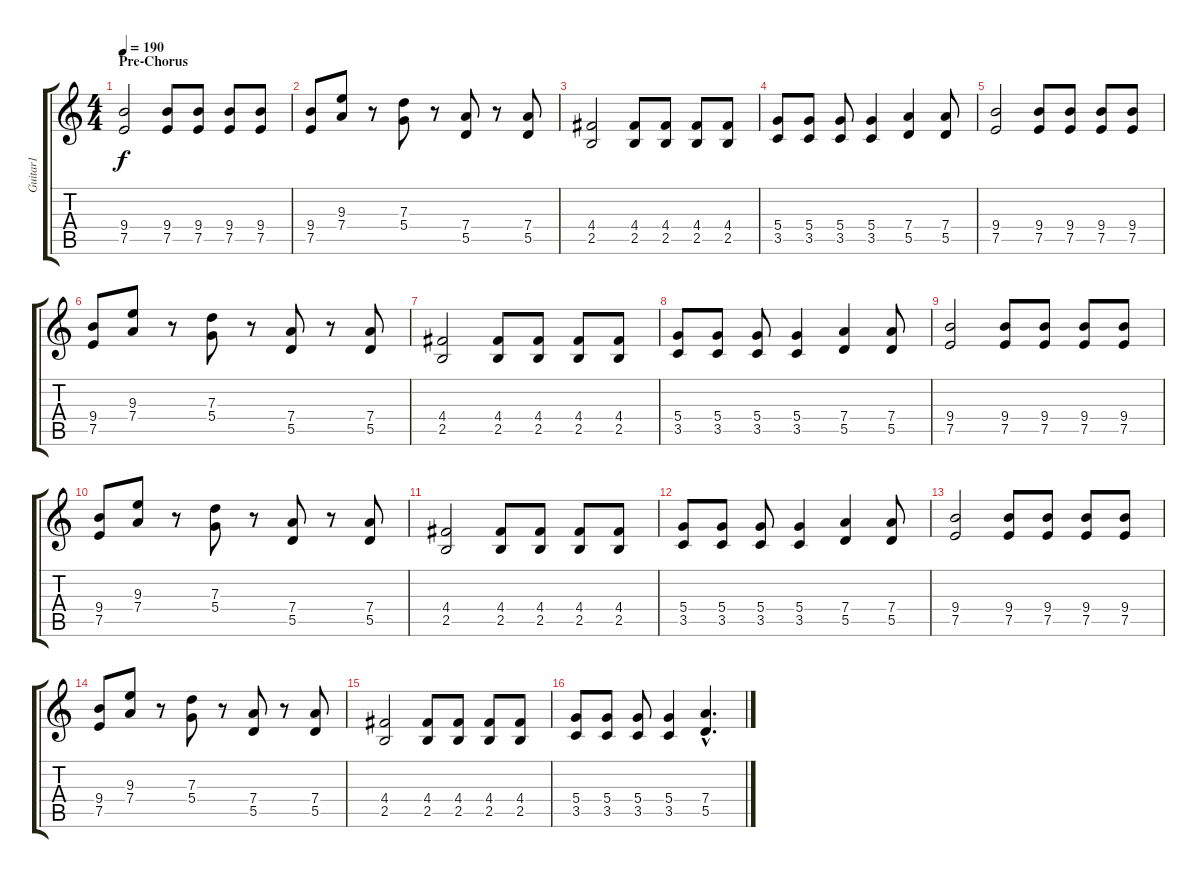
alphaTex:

\track ("Guitar1" "Guitar1") {instrument distortionguitar}
\staff {score tabs}
\tuning (E4 B3 G3 D3 A2 E2) {hide}
\ts (4 4)
\section ("" "Pre-Chorus")
\tempo 190
\clef g2
\ks c
(9.4 7.5).2{dy f} (9.4 7.5).8 (9.4 7.5).8 (9.4 7.5).8 (9.4 7.5).8 |
(9.4 7.5).8 (9.3 7.4).8 r.8 (7.3 5.4).8 r.8 (7.4 5.5).8 r.8 (7.4 5.5).8 |
(4.4 2.5).2 (4.4 2.5).8 (4.4 2.5).8 (4.4 2.5).8 (4.4 2.5).8 |
(5.4 3.5).8 (5.4 3.5).8 (5.4 3.5).8 (5.4 3.5).4 (7.4 5.5).4 (7.4 5.5).8 |
(9.4 7.5).2 (9.4 7.5).8 (9.4 7.5).8 (9.4 7.5).8 (9.4 7.5).8 |
(9.4 7.5).8 (9.3 7.4).8 r.8 (7.3 5.4).8 r.8 (7.4 5.5).8 r.8 (7.4 5.5).8 |
(4.4 2.5).2 (4.4 2.5).8 (4.4 2.5).8 (4.4 2.5).8 (4.4 2.5).8 |
(5.4 3.5).8 (5.4 3.5).8 (5.4 3.5).8 (5.4 3.5).4 (7.4 5.5).4 (7.4 5.5).8 |
(9.4 7.5).2 (9.4 7.5).8 (9.4 7.5).8 (9.4 7.5).8 (9.4 7.5).8 |
(9.4 7.5).8 (9.3 7.4).8 r.8 (7.3 5.4).8 r.8 (7.4 5.5).8 r.8 (7.4 5.5).8 |
(4.4 2.5).2 (4.4 2.5).8 (4.4 2.5).8 (4.4 2.5).8 (4.4 2.5).8 |
(5.4 3.5).8 (5.4 3.5).8 (5.4 3.5).8 (5.4 3.5).4 (7.4 5.5).4 (7.4 5.5).8 |
(9.4 7.5).2 (9.4 7.5).8 (9.4 7.5).8 (9.4 7.5).8 (9.4 7.5).8 |
(9.4 7.5).8 (9.3 7.4).8 r.8 (7.3 5.4).8 r.8 (7.4 5.5).8 r.8 (7.4 5.5).8 |
(4.4 2.5).2 (4.4 2.5).8 (4.4 2.5).8 (4.4 2.5).8 (4.4 2.5).8 |
(5.4 3.5).8 (5.4 3.5).8 (5.4 3.5).8 (5.4 3.5).4 (7.4{hac} 5.5{hac}).4{d}
